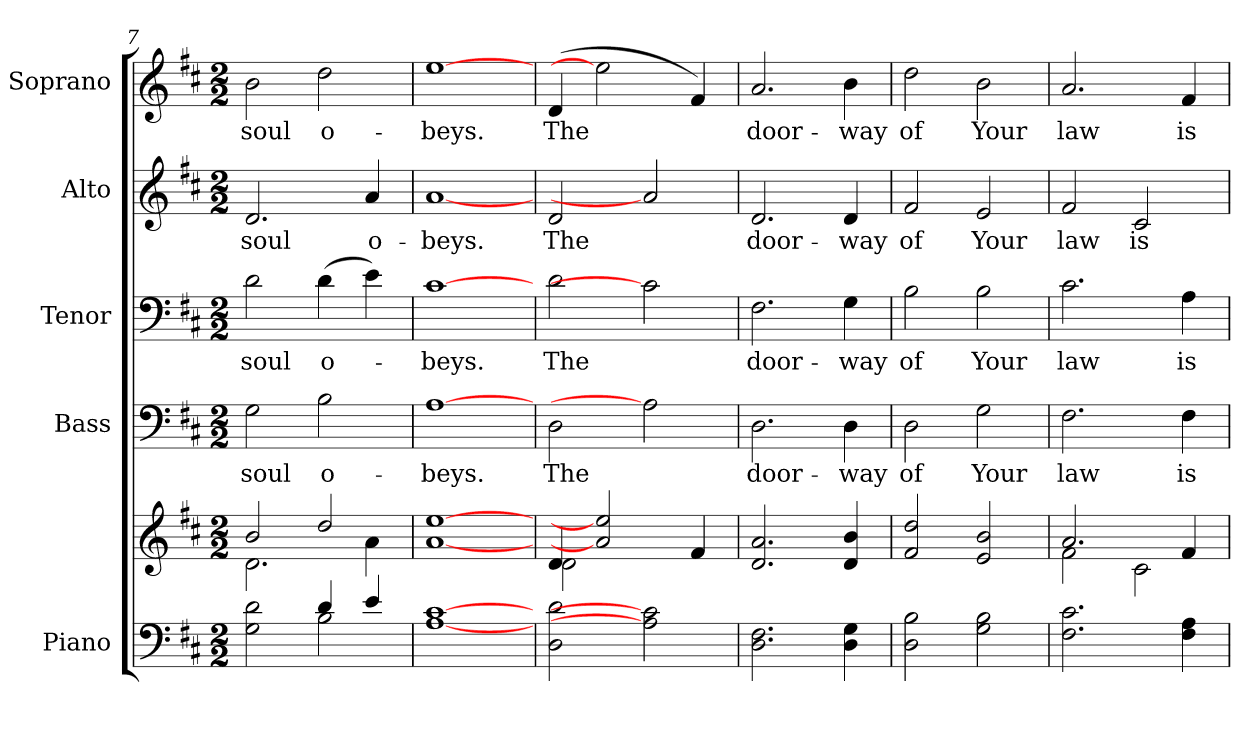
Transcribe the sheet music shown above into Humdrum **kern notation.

**kern	**kern	**kern	**text	**kern	**text	**kern	**text	**kern	**text
*part5	*part5	*part4	*part4	*part3	*part3	*part2	*part2	*part1	*part1
*staff6	*staff5	*staff4	*staff4	*staff3	*staff3	*staff2	*staff2	*staff1	*staff1
*I"Piano	*	*I"Bass	*	*I"Tenor	*	*I"Alto	*	*I"Soprano	*
*I'Pno.	*	*I'B.	*	*I'T.	*	*I'A.	*	*I'S.	*
!!LO:PB:g=z
*clefF4	*clefG2	*clefF4	*	*clefF4	*	*clefG2	*	*clefG2	*
*k[f#c#]	*k[f#c#]	*k[f#c#]	*	*k[f#c#]	*	*k[f#c#]	*	*k[f#c#]	*
*D:	*D:	*D:	*	*D:	*	*D:	*	*D:	*
*M2/2	*M2/2	*M2/2	*	*M2/2	*	*M2/2	*	*M2/2	*
=7	=7	=7	=7	=7	=7	=7	=7	=7	=7
*^	*^	*	*	*	*	*	*	*	*
!	!	!	!	!	!LO:LY:b:color=#000000	!	!	!	!	!	!
!	!	!	!	!	!	!	!LO:LY:b:color=#000000	!	!	!	!
!	!	!	!	!	!	!	!	!	!LO:LY:b:color=#000000	!	!
!	!	!	!	!	!	!	!	!	!	!	!LO:LY:b:color=#000000
2Gi\ 2di	2ryy	2bi/	2.di\	2Gi\	soul	2di\	soul	2.di/	soul	2bi\	soul
!	!	!	!	!	!LO:LY:b:color=#000000	!	!	!	!	!	!
!	!	!	!	!	!	!	!LO:LY:b:color=#000000	!	!	!	!
!	!	!	!	!	!	!	!	!	!	!	!LO:LY:b:color=#000000
4di/	2Bi\	2ddi/	.	2Bi\	o-	(4di\	o-	.	.	2ddi\	o-
!	!	!	!	!	!	!	!	!	!LO:LY:b:color=#000000	!	!
4ei/	.	.	4ai\	.	.	4ei\)	.	4ai/	o-	.	.
*v	*v	*	*	*	*	*	*	*	*	*	*
*	*v	*v	*	*	*	*	*	*	*	*
=8	=8	=8	=8	=8	=8	=8	=8	=8	=8
*	*^	*	*	*	*	*	*	*	*
!	!	!	!	!LO:LY:b:color=#000000	!	!	!	!	!	!
*	*v	*v	*	*	*	*	*	*	*	*
*	*^	*	*	*	*	*	*	*	*
!	!	!	!	!	!	!LO:LY:b:color=#000000	!	!	!	!
*	*v	*v	*	*	*	*	*	*	*	*
*	*^	*	*	*	*	*	*	*	*
!	!	!	!	!	!	!	!	!LO:LY:b:color=#000000	!	!
*	*v	*v	*	*	*	*	*	*	*	*
*	*^	*	*	*	*	*	*	*	*
!	!	!	!	!	!	!	!	!	!	!LO:LY:b:color=#000000
*	*v	*v	*	*	*	*	*	*	*	*
[1Ai [1c#i	[1ai [1eei	[1Ai	-beys.	[1c#i	-beys.	[1ai	-beys.	[1eei	-beys.
=9	=9	=9	=9	=9	=9	=9	=9	=9	=9
*	*^	*	*	*	*	*	*	*	*
!	!	!	!	!LO:LY:b:color=#000000	!	!	!	!	!	!
!	!	!	!	!	!	!LO:LY:b:color=#000000	!	!	!	!
!	!	!	!	!	!	!	!	!LO:LY:b:color=#000000	!	!
!	!	!	!	!	!	!	!	!	!	!LO:LY:b:color=#000000
2Di\ 2di	4di/	2di\	2Di\	The	2di\	The	2di/	The	(4di/	The
.	2ai] 2eei]	.	.	.	.	.	.	.	2eei]	.
2Ai] 2c#i]	.	2ryy	2Ai]	.	2c#i]	.	2ai]	.	.	.
.	4f#i/	.	.	.	.	.	.	.	4f#i/)	.
*	*v	*v	*	*	*	*	*	*	*	*
=10	=10	=10	=10	=10	=10	=10	=10	=10	=10
!	!	!	!LO:LY:b:color=#000000	!	!	!	!	!	!
!	!	!	!	!	!LO:LY:b:color=#000000	!	!	!	!
!	!	!	!	!	!	!	!LO:LY:b:color=#000000	!	!
!	!	!	!	!	!	!	!	!	!LO:LY:b:color=#000000
2.Di\ 2.F#i	2.di/ 2.ai	2.Di\	door-	2.F#i\	door-	2.di/	door-	2.ai/	door-
!	!	!	!LO:LY:b:color=#000000	!	!	!	!	!	!
!	!	!	!	!	!LO:LY:b:color=#000000	!	!	!	!
!	!	!	!	!	!	!	!LO:LY:b:color=#000000	!	!
!	!	!	!	!	!	!	!	!	!LO:LY:b:color=#000000
4Di\ 4Gi	4di/ 4bi	4Di\	-way	4Gi\	-way	4di/	-way	4bi\	-way
=11	=11	=11	=11	=11	=11	=11	=11	=11	=11
!	!	!	!LO:LY:b:color=#000000	!	!	!	!	!	!
!	!	!	!	!	!LO:LY:b:color=#000000	!	!	!	!
!	!	!	!	!	!	!	!LO:LY:b:color=#000000	!	!
!	!	!	!	!	!	!	!	!	!LO:LY:b:color=#000000
2Di\ 2Bi	2f#i/ 2ddi	2Di\	of	2Bi\	of	2f#i/	of	2ddi\	of
!	!	!	!LO:LY:b:color=#000000	!	!	!	!	!	!
!	!	!	!	!	!LO:LY:b:color=#000000	!	!	!	!
!	!	!	!	!	!	!	!LO:LY:b:color=#000000	!	!
!	!	!	!	!	!	!	!	!	!LO:LY:b:color=#000000
2Gi\ 2Bi	2ei/ 2bi	2Gi\	Your	2Bi\	Your	2ei/	Your	2bi\	Your
=12	=12	=12	=12	=12	=12	=12	=12	=12	=12
*	*^	*	*	*	*	*	*	*	*
!	!	!	!	!LO:LY:b:color=#000000	!	!	!	!	!	!
!	!	!	!	!	!	!LO:LY:b:color=#000000	!	!	!	!
!	!	!	!	!	!	!	!	!LO:LY:b:color=#000000	!	!
!	!	!	!	!	!	!	!	!	!	!LO:LY:b:color=#000000
2.F#i\ 2.c#i	2.ai/	2f#i\	2.F#i\	law	2.c#i\	law	2f#i/	law	2.ai/	law
!	!	!	!	!	!	!	!	!LO:LY:b:color=#000000	!	!
.	.	2c#i\	.	.	.	.	2c#i/	is	.	.
!	!	!	!	!LO:LY:b:color=#000000	!	!	!	!	!	!
!	!	!	!	!	!	!LO:LY:b:color=#000000	!	!	!	!
!	!	!	!	!	!	!	!	!	!	!LO:LY:b:color=#000000
4F#i\ 4Ai	4f#i/	.	4F#i\	is	4Ai\	is	.	.	4f#i/	is
*	*v	*v	*	*	*	*	*	*	*	*
=	=	=	=	=	=	=	=	=	=
*-	*-	*-	*-	*-	*-	*-	*-	*-	*-
